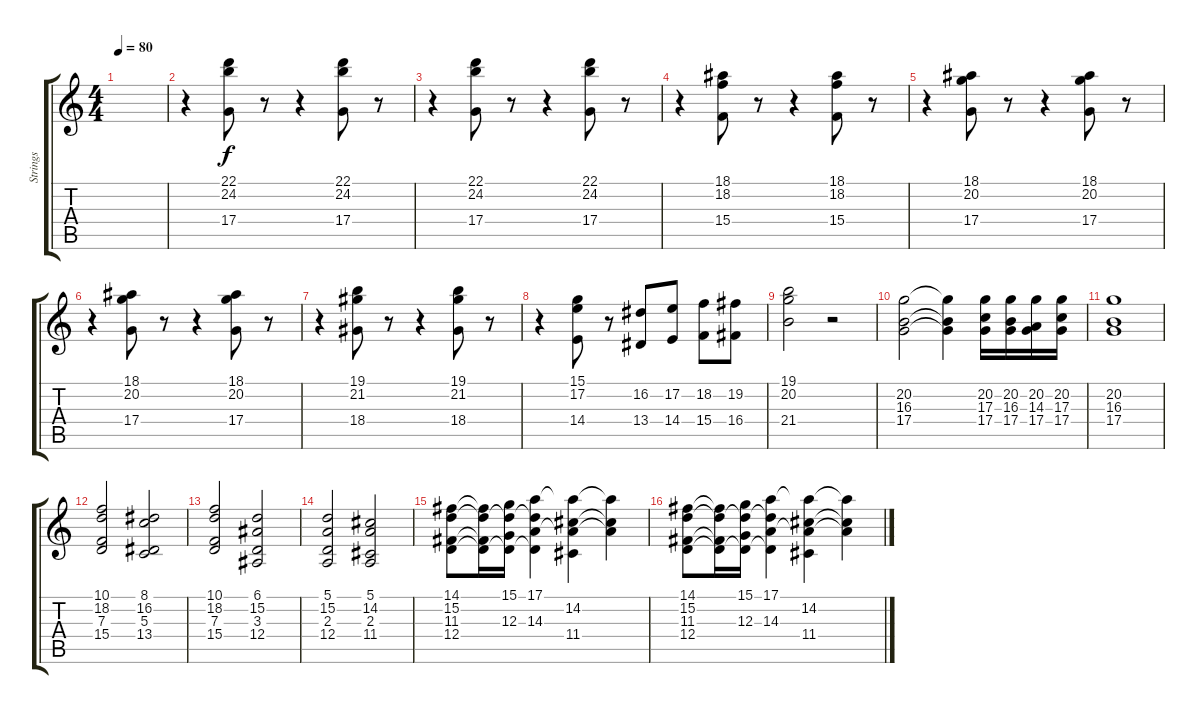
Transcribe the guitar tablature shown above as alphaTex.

\track ("Strings" "Strings") {instrument stringensemble1}
\staff {score tabs}
\tuning (E4 B3 G3 D3 A2 E2) {hide}
\ts (4 4)
\tempo 80
\clef g2
\ks c
|
r.4 (22.1 24.2 17.4).8 r.8 r.4 (22.1 24.2 17.4).8 r.8 |
r.4 (22.1 24.2 17.4).8 r.8 r.4 (22.1 24.2 17.4).8 r.8 |
r.4 (18.1 18.2 15.4).8 r.8 r.4 (18.1 18.2 15.4).8 r.8 |
r.4 (18.1 20.2 17.4).8 r.8 r.4 (18.1 20.2 17.4).8 r.8 |
r.4 (18.1 20.2 17.4).8 r.8 r.4 (18.1 20.2 17.4).8 r.8 |
r.4 (19.1 21.2 18.4).8 r.8 r.4 (19.1 21.2 18.4).8 r.8 |
r.4 (15.1 17.2 14.4).8 r.8 (16.2 13.4).8 (17.2 14.4).8 (18.2 15.4).8 (19.2 16.4).8 |
(19.1 20.2 21.4).2 r.2 |
(20.2 16.3 17.4).2 (20.2{t} 16.3{t} 17.4{t}).4 (20.2 17.3 17.4).16 (20.2 16.3 17.4).16 (20.2 14.3 17.4).16 (20.2 17.3 17.4).16 |
(20.2 16.3 17.4).1 |
(10.1 18.2 7.3 15.4).2 (8.1 16.2 5.3 13.4).2 |
(10.1 18.2 7.3 15.4).2 (6.1 15.2 3.3 12.4).2 |
(5.1 15.2 2.3 12.4).2 (5.1 14.2 2.3 11.4).2 |
(14.1 15.2 11.3 12.4).8 (14.1{t} 15.2{t} 11.3{t} 12.4{t}).16 (15.1 15.2{t} 12.3 12.4{t}).16 (17.1 15.2{t} 14.3 12.4{t}).4 (17.1{t} 14.2 14.3{t} 11.4).4 (17.1{t} 14.2{t} 14.3{t}).4 |
(14.1 15.2 11.3 12.4).8 (14.1{t} 15.2{t} 11.3{t} 12.4{t}).16 (15.1 15.2{t} 12.3 12.4{t}).16 (17.1 15.2{t} 14.3 12.4{t}).4 (17.1{t} 14.2 14.3{t} 11.4).4 (17.1{t} 14.2{t} 14.3{t}).4
